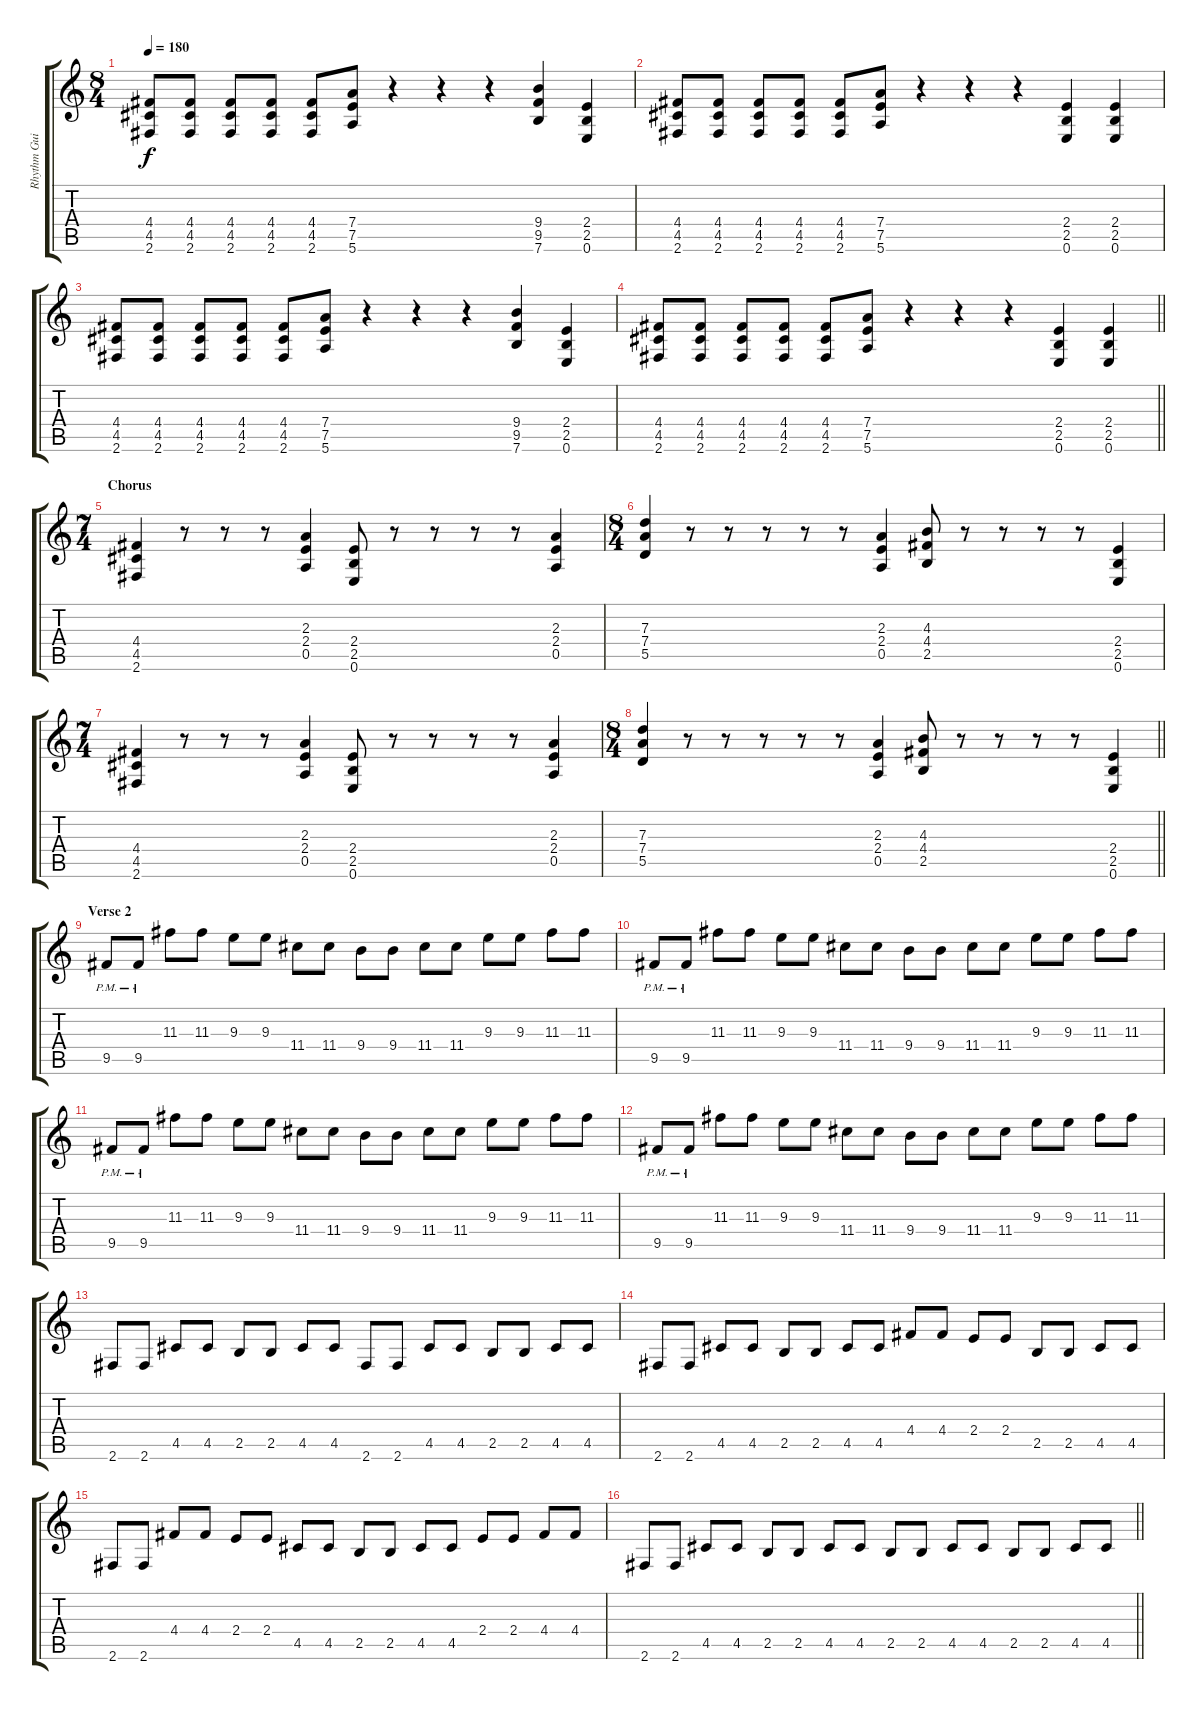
\track ("Rhythm Guitar" "Rhythm Gui") {instrument distortionguitar}
\staff {score tabs}
\tuning (E4 B3 G3 D3 A2 E2) {hide}
\ts (8 4)
\tempo 180
\clef g2
\ks c
(4.4 4.5 2.6).8{dy f balance 11} (4.4 4.5 2.6).8 (4.4 4.5 2.6).8 (4.4 4.5 2.6).8 (4.4 4.5 2.6).8 (7.4 7.5 5.6).8 r.4 r.4 r.4 (9.4 9.5 7.6).4 (2.4 2.5 0.6).4 |
(4.4 4.5 2.6).8 (4.4 4.5 2.6).8 (4.4 4.5 2.6).8 (4.4 4.5 2.6).8 (4.4 4.5 2.6).8 (7.4 7.5 5.6).8 r.4 r.4 r.4 (2.4 2.5 0.6).4 (2.4 2.5 0.6).4 |
(4.4 4.5 2.6).8 (4.4 4.5 2.6).8 (4.4 4.5 2.6).8 (4.4 4.5 2.6).8 (4.4 4.5 2.6).8 (7.4 7.5 5.6).8 r.4 r.4 r.4 (9.4 9.5 7.6).4 (2.4 2.5 0.6).4 |
\barLineRight lightlight
(4.4 4.5 2.6).8 (4.4 4.5 2.6).8 (4.4 4.5 2.6).8 (4.4 4.5 2.6).8 (4.4 4.5 2.6).8 (7.4 7.5 5.6).8 r.4 r.4 r.4 (2.4 2.5 0.6).4 (2.4 2.5 0.6).4 |
\ts (7 4)
\section ("" "Chorus")
(4.4 4.5 2.6).4 r.8 r.8 r.8 (2.3 2.4 0.5).4 (2.4 2.5 0.6).8 r.8 r.8 r.8 r.8 (2.3 2.4 0.5).4 |
\ts (8 4)
(7.3 7.4 5.5).4 r.8 r.8 r.8 r.8 r.8 (2.3 2.4 0.5).4 (4.3 4.4 2.5).8 r.8 r.8 r.8 r.8 (2.4 2.5 0.6).4 |
\ts (7 4)
(4.4 4.5 2.6).4 r.8 r.8 r.8 (2.3 2.4 0.5).4 (2.4 2.5 0.6).8 r.8 r.8 r.8 r.8 (2.3 2.4 0.5).4 |
\ts (8 4)
\barLineRight lightlight
(7.3 7.4 5.5).4 r.8 r.8 r.8 r.8 r.8 (2.3 2.4 0.5).4 (4.3 4.4 2.5).8 r.8 r.8 r.8 r.8 (2.4 2.5 0.6).4 |
\section ("" "Verse 2")
9.5{pm}.8 9.5{pm}.8 11.3.8 11.3.8 9.3.8 9.3.8 11.4.8 11.4.8 9.4.8 9.4.8 11.4.8 11.4.8 9.3.8 9.3.8 11.3.8 11.3.8 |
9.5{pm}.8 9.5{pm}.8 11.3.8 11.3.8 9.3.8 9.3.8 11.4.8 11.4.8 9.4.8 9.4.8 11.4.8 11.4.8 9.3.8 9.3.8 11.3.8 11.3.8 |
9.5{pm}.8 9.5{pm}.8 11.3.8 11.3.8 9.3.8 9.3.8 11.4.8 11.4.8 9.4.8 9.4.8 11.4.8 11.4.8 9.3.8 9.3.8 11.3.8 11.3.8 |
9.5{pm}.8 9.5{pm}.8 11.3.8 11.3.8 9.3.8 9.3.8 11.4.8 11.4.8 9.4.8 9.4.8 11.4.8 11.4.8 9.3.8 9.3.8 11.3.8 11.3.8 |
2.6.8{volume 5 balance 11} 2.6.8 4.5.8 4.5.8 2.5.8 2.5.8 4.5.8 4.5.8 2.6.8 2.6.8 4.5.8 4.5.8 2.5.8 2.5.8 4.5.8 4.5.8 |
2.6.8 2.6.8 4.5.8 4.5.8 2.5.8 2.5.8 4.5.8 4.5.8 4.4.8 4.4.8 2.4.8 2.4.8 2.5.8 2.5.8 4.5.8 4.5.8 |
2.6.8 2.6.8 4.4.8 4.4.8 2.4.8 2.4.8 4.5.8 4.5.8 2.5.8 2.5.8 4.5.8 4.5.8 2.4.8 2.4.8 4.4.8 4.4.8 |
\barLineRight lightlight
2.6.8 2.6.8 4.5.8 4.5.8 2.5.8 2.5.8 4.5.8 4.5.8 2.5.8 2.5.8 4.5.8 4.5.8 2.5.8 2.5.8 4.5.8 4.5.8
